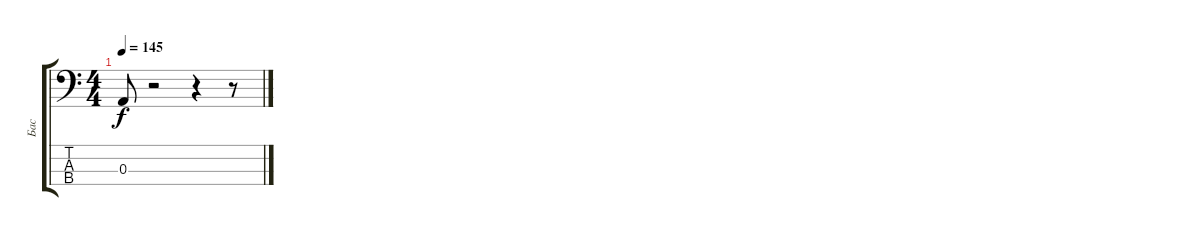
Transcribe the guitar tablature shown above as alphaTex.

\track ("Бас" "Бас") {instrument fretlessbass}
\staff {score tabs}
\tuning (G2 D2 A1 E1) {hide}
\ts (4 4)
\tempo 145
\clef f4
\ks c
0.3.8{dy f} r.2 r.4 r.8
